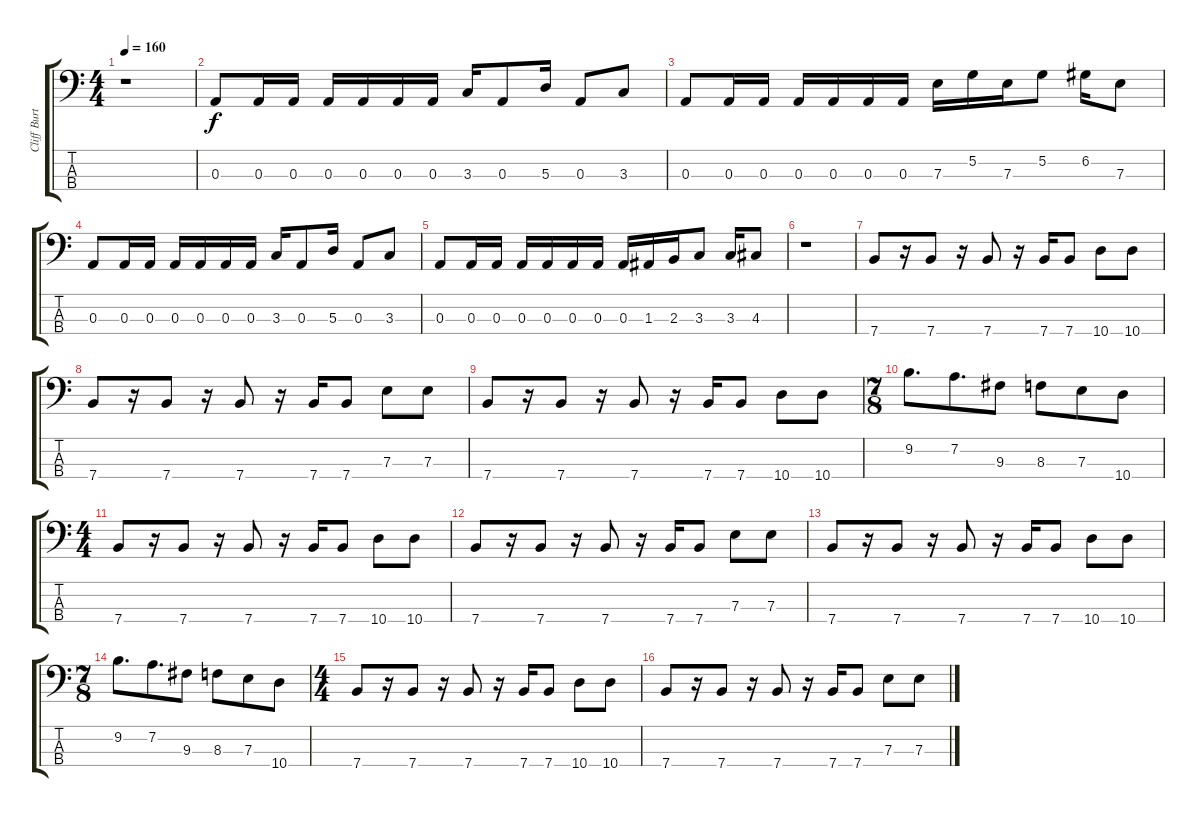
\track ("Cliff Burton (Bass)" "Cliff Burt") {instrument electricbasspick}
\staff {score tabs}
\tuning (G2 D2 A1 E1) {hide}
\ts (4 4)
\tempo 160
\clef f4
\ks c
r.1{dy f} |
0.3.8 0.3.16 0.3.16 0.3.16 0.3.16 0.3.16 0.3.16 3.3.16 0.3.8 5.3.16 0.3.8 3.3.8 |
0.3.8 0.3.16 0.3.16 0.3.16 0.3.16 0.3.16 0.3.16 7.3.16 5.2.16 7.3.16 5.2.8 6.2.16 7.3.8 |
0.3.8 0.3.16 0.3.16 0.3.16 0.3.16 0.3.16 0.3.16 3.3.16 0.3.8 5.3.16 0.3.8 3.3.8 |
0.3.8 0.3.16 0.3.16 0.3.16 0.3.16 0.3.16 0.3.16 0.3.16 1.3.16 2.3.16 3.3.8 3.3.16 4.3.8 |
r.1 |
7.4.8 r.16 7.4.8 r.16 7.4.8 r.16 7.4.16 7.4.8 10.4.8 10.4.8 |
7.4.8 r.16 7.4.8 r.16 7.4.8 r.16 7.4.16 7.4.8 7.3.8 7.3.8 |
7.4.8 r.16 7.4.8 r.16 7.4.8 r.16 7.4.16 7.4.8 10.4.8 10.4.8 |
\ts (7 8)
9.2.8{d} 7.2.8{d} 9.3.8 8.3.8 7.3.8 10.4.8 |
\ts (4 4)
7.4.8 r.16 7.4.8 r.16 7.4.8 r.16 7.4.16 7.4.8 10.4.8 10.4.8 |
7.4.8 r.16 7.4.8 r.16 7.4.8 r.16 7.4.16 7.4.8 7.3.8 7.3.8 |
7.4.8 r.16 7.4.8 r.16 7.4.8 r.16 7.4.16 7.4.8 10.4.8 10.4.8 |
\ts (7 8)
9.2.8{d} 7.2.8{d} 9.3.8 8.3.8 7.3.8 10.4.8 |
\ts (4 4)
7.4.8 r.16 7.4.8 r.16 7.4.8 r.16 7.4.16 7.4.8 10.4.8 10.4.8 |
7.4.8 r.16 7.4.8 r.16 7.4.8 r.16 7.4.16 7.4.8 7.3.8 7.3.8
